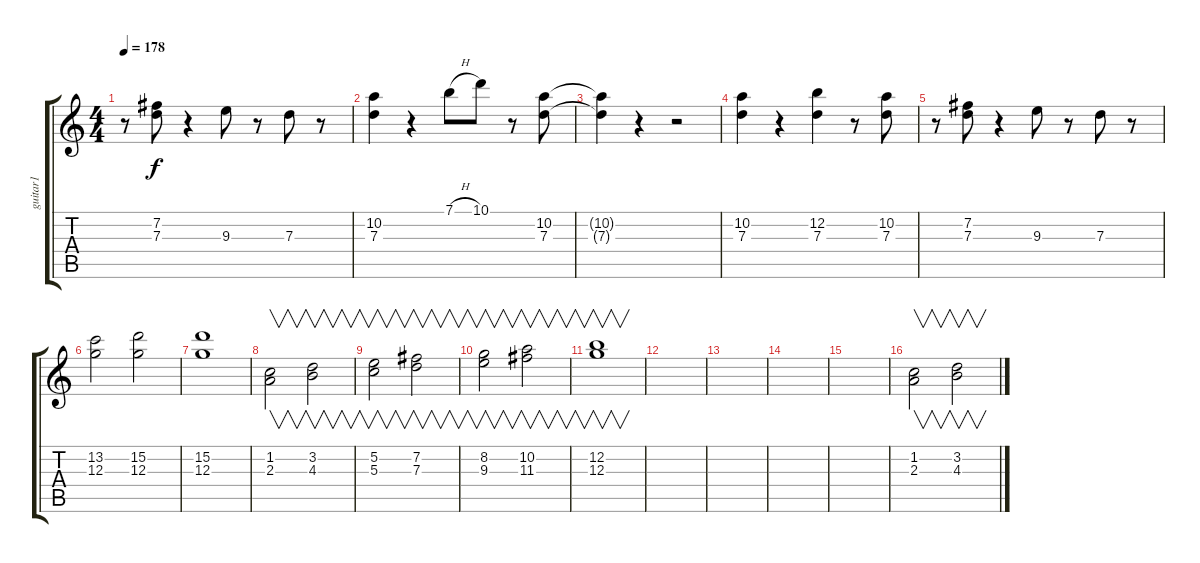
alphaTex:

\track ("guitar1" "guitar1") {instrument distortionguitar}
\staff {score tabs}
\tuning (E4 B3 G3 D3 A2 E2) {hide}
\ts (4 4)
\tempo 178
\clef g2
\ks c
r.8{dy f} (7.2 7.3).8 r.4 9.3.8 r.8 7.3.8 r.8 |
(10.2 7.3).4 r.4 7.1{h}.8 10.1.8 r.8 (10.2 7.3).8 |
(10.2{t} 7.3{t}).4 r.4 r.2 |
(10.2 7.3).4 r.4 (12.2 7.3).4 r.8 (10.2 7.3).8 |
r.8 (7.2 7.3).8 r.4 9.3.8 r.8 7.3.8 r.8 |
(13.2 12.3).2 (15.2 12.3).2 |
(15.2 12.3).1 |
(1.2 2.3).2{v} (3.2 4.3).2{v} |
(5.2 5.3).2{v} (7.2 7.3).2{v} |
(8.2 9.3).2{v} (10.2 11.3).2{v} |
(12.2 12.3).1{v} |
|
|
|
|
(1.2 2.3).2{v} (3.2 4.3).2{v}
